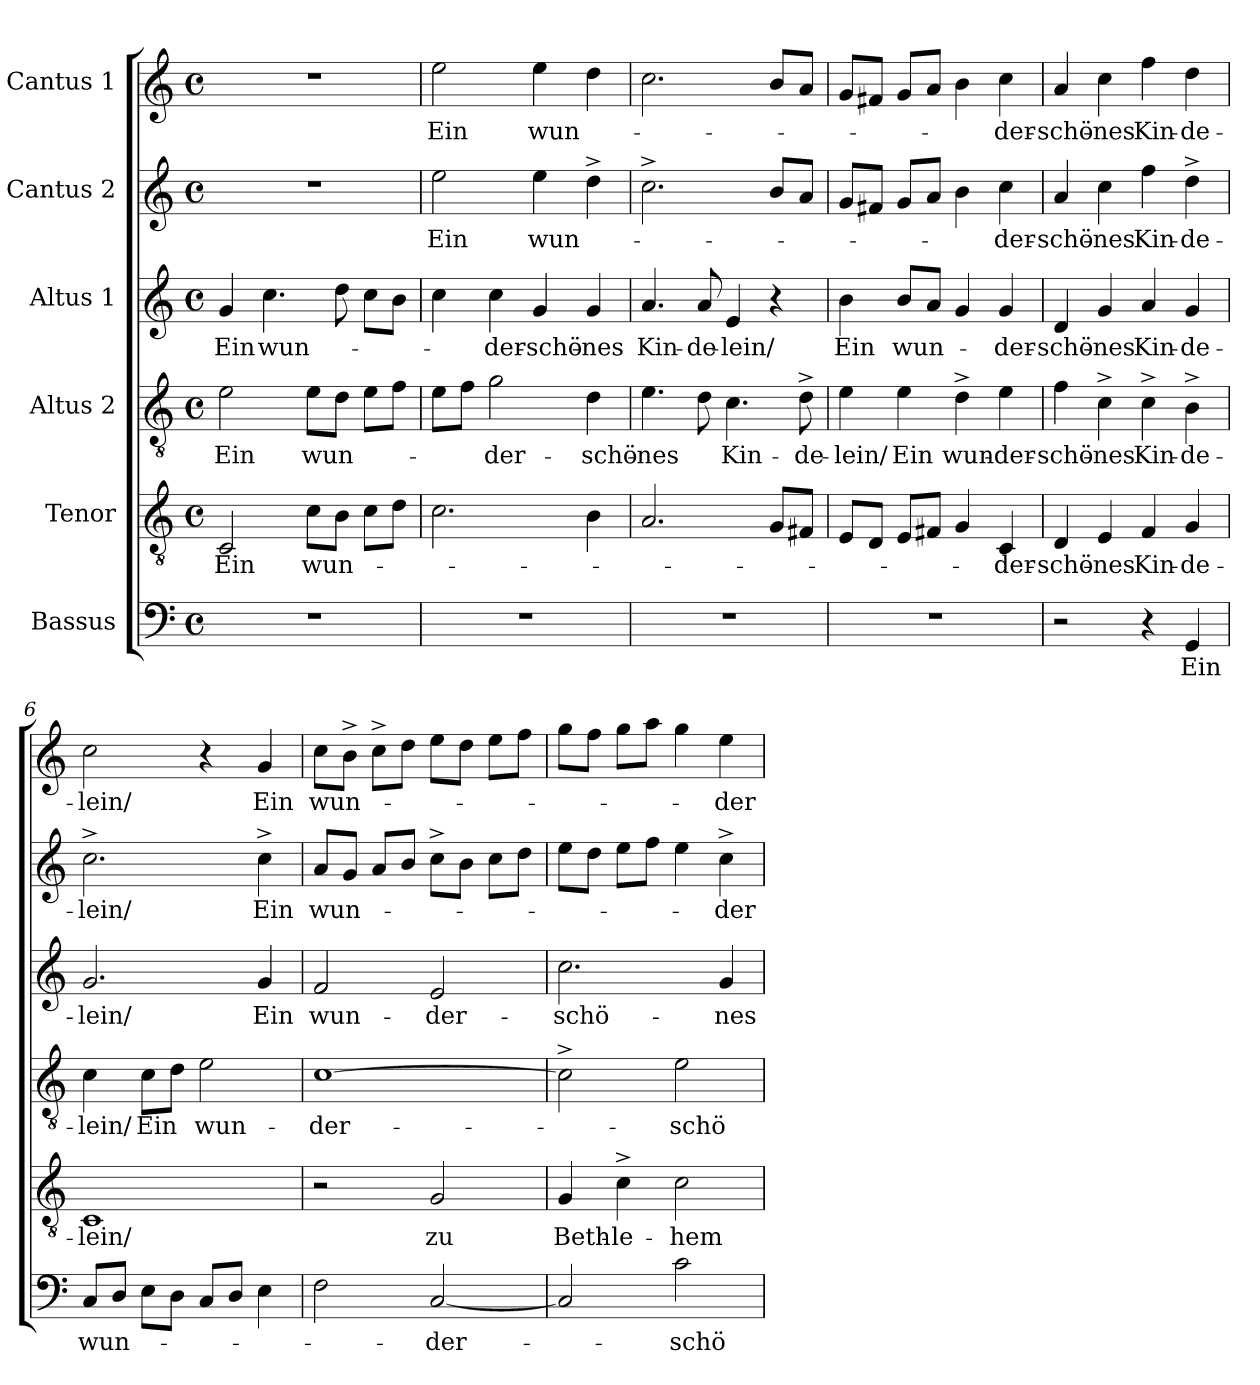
**kern	**text	**kern	**text	**kern	**text	**kern	**text	**kern	**text	**kern	**text
*part6	*part6	*part5	*part5	*part4	*part4	*part3	*part3	*part2	*part2	*part1	*part1
*staff6	*staff6	*staff5	*staff5	*staff4	*staff4	*staff3	*staff3	*staff2	*staff2	*staff1	*staff1
*I"Bassus	*	*I"Tenor	*	*I"Altus 2	*	*I"Altus 1	*	*I"Cantus 2	*	*I"Cantus 1	*
!!LO:PB:g=z
*stria5	*	*stria5	*	*stria5	*	*stria5	*	*stria5	*	*stria5	*
*clefF4	*	*clefGv2	*	*clefGv2	*	*clefG2	*	*clefG2	*	*clefG2	*
*M4/4	*	*M4/4	*	*M4/4	*	*M4/4	*	*M4/4	*	*M4/4	*
*met(c)	*	*met(c)	*	*met(c)	*	*met(c)	*	*met(c)	*	*met(c)	*
=1	=1	=1	=1	=1	=1	=1	=1	=1	=1	=1	=1
!	!	!	!LO:LY:b:cj	!	!LO:LY:b:cj	!	!LO:LY:b:cj	!	!	!	!
1r	.	2C/	Ein	2e\	Ein	4g/	Ein	1r	.	1r	.
!	!	!	!	!	!	!	!LO:LY:b:cj	!	!	!	!
.	.	.	.	.	.	4.cc\	wun-	.	.	.	.
!	!	!	!LO:LY:b:cj	!	!LO:LY:b:cj	!	!	!	!	!	!
.	.	8c\L	wun-	8e\L	wun-	.	.	.	.	.	.
.	.	8B\J	.	8d\J	.	8dd\	.	.	.	.	.
.	.	8c\L	.	8e\L	.	8cc\L	.	.	.	.	.
.	.	8d\J	.	8f\J	.	8b\J	.	.	.	.	.
=2	=2	=2	=2	=2	=2	=2	=2	=2	=2	=2	=2
!	!	!	!	!	!	!	!	!	!LO:LY:b:cj	!	!LO:LY:b:cj
1r	.	2.c\	.	8e\L	.	4cc\	.	2ee\	Ein	2ee\	Ein
.	.	.	.	8f\J	.	.	.	.	.	.	.
!	!	!	!	!	!LO:LY:b:cj	!	!LO:LY:b	!	!	!	!
.	.	.	.	2g\	-der-	4cc\	-der-	.	.	.	.
!	!	!	!	!	!	!	!LO:LY:b:cj	!	!LO:LY:b:cj	!	!LO:LY:b:cj
.	.	.	.	.	.	4g/	-schö-	4ee\	wun-	4ee\	wun-
!	!	!	!	!	!LO:LY:b:cj	!	!LO:LY:b:rj	!	!	!	!
.	.	4B\	.	4d\	-schö-	4g/	-nes	4dd^<\	.	4dd\	.
=3	=3	=3	=3	=3	=3	=3	=3	=3	=3	=3	=3
!	!	!	!	!	!LO:LY:b:cj	!	!LO:LY:b	!	!	!	!
1r	.	2.A/	.	4.e\	-nes	4.a/	Kin-	2.cc^<\	.	2.cc\	.
!	!	!	!	!	!	!	!LO:LY:b:cj	!	!	!	!
.	.	.	.	8d\	.	8a/	-de-	.	.	.	.
!	!	!	!	!	!LO:LY:b:cj	!	!LO:LY:b:rj	!	!	!	!
.	.	.	.	4.c\	Kin-	4e/	-lein/	.	.	.	.
.	.	8G/L	.	.	.	4r	.	8b/L	.	8b/L	.
!	!	!	!	!	!LO:LY:b:cj	!	!	!	!	!	!
.	.	8F#X/J	.	8d^<\	-de-	.	.	8a/J	.	8a/J	.
=4	=4	=4	=4	=4	=4	=4	=4	=4	=4	=4	=4
!	!	!	!	!	!LO:LY:b:cj	!	!LO:LY:b:cj	!	!	!	!
1r	.	8E/L	.	4e\	-lein/	4b\	Ein	8g/L	.	8g/L	.
.	.	8D/J	.	.	.	.	.	8f#X/J	.	8f#X/J	.
!	!	!	!	!	!LO:LY:b:cj	!	!LO:LY:b:cj	!	!	!	!
.	.	8E/L	.	4e\	Ein	8b/L	wun-	8g/L	.	8g/L	.
.	.	8F#X/J	.	.	.	8a/J	.	8a/J	.	8a/J	.
!	!	!	!	!	!LO:LY:b	!	!	!	!	!	!
.	.	4G/	.	4d^<\	wun-	4g/	.	4b\	.	4b\	.
!	!	!	!LO:LY:b:cj	!	!LO:LY:b:rj	!	!LO:LY:b:cj	!	!LO:LY:b:cj	!	!LO:LY:b:cj
.	.	4C/	-der-	4e\	-der-	4g/	-der-	4cc\	-der-	4cc\	-der-
=5	=5	=5	=5	=5	=5	=5	=5	=5	=5	=5	=5
!	!	!	!LO:LY:b:cj	!	!LO:LY:b:cj	!	!LO:LY:b:cj	!	!LO:LY:b:cj	!	!LO:LY:b:cj
2r	.	4D/	-schö-	4f\	-schö-	4d/	-schö-	4a/	-schö-	4a/	-schö-
!	!	!	!LO:LY:b:rj	!	!LO:LY:b:rj	!	!LO:LY:b:rj	!	!LO:LY:b:rj	!	!LO:LY:b:rj
.	.	4E/	-nes	4c^<\	-nes	4g/	-nes	4cc\	-nes	4cc\	-nes
!	!	!	!LO:LY:b:cj	!	!LO:LY:b:cj	!	!LO:LY:b:cj	!	!LO:LY:b:cj	!	!LO:LY:b:cj
4r	.	4F/	Kin-	4c^<\	Kin-	4a/	Kin-	4ff\	Kin-	4ff\	Kin-
!	!LO:LY:b:cj	!	!LO:LY:b:rj	!	!LO:LY:b:rj	!	!LO:LY:b:rj	!	!LO:LY:b:rj	!	!LO:LY:b:rj
4GG/	Ein	4G/	-de-	4B^<\	-de-	4g/	-de-	4dd^<\	-de-	4dd\	-de-
!!LO:LB:g=z
=6	=6	=6	=6	=6	=6	=6	=6	=6	=6	=6	=6
!	!LO:LY:b:cj	!	!LO:LY:b:cj	!	!LO:LY:b:cj	!	!LO:LY:b:cj	!	!LO:LY:b:cj	!	!LO:LY:b:cj
8C/L	wun-	1C	-lein/	4c\	-lein/	2.g/	-lein/	2.cc^<\	-lein/	2cc\	-lein/
8D/J	.	.	.	.	.	.	.	.	.	.	.
!	!	!	!	!	!LO:LY:b:cj	!	!	!	!	!	!
8E\L	.	.	.	8c\L	Ein	.	.	.	.	.	.
8D\J	.	.	.	8d\J	.	.	.	.	.	.	.
!	!	!	!	!	!LO:LY:b:cj	!	!	!	!	!	!
8C/L	.	.	.	2e\	wun-	.	.	.	.	4r	.
8D/J	.	.	.	.	.	.	.	.	.	.	.
!	!	!	!	!	!	!	!LO:LY:b:cj	!	!LO:LY:b:cj	!	!LO:LY:b:cj
4E\	.	.	.	.	.	4g/	Ein	4cc^<\	Ein	4g/	Ein
=7	=7	=7	=7	=7	=7	=7	=7	=7	=7	=7	=7
!	!	!	!	!	!LO:LY:b:cj	!	!LO:LY:b:cj	!	!LO:LY:b:cj	!	!LO:LY:b:cj
2F\	.	2r	.	[>1c	-der-	2f/	wun-	8a/L	wun-	8cc\L	wun-
.	.	.	.	.	.	.	.	8g/J	.	8b^<\J	.
.	.	.	.	.	.	.	.	8a/L	.	8cc^<\L	.
.	.	.	.	.	.	.	.	8b/J	.	8dd\J	.
!	!LO:LY:b:cj	!	!LO:LY:b:cj	!	!	!	!LO:LY:b:cj	!	!	!	!
[<2C/	-der-	2G/	zu	.	.	2e/	-der-	8cc^<\L	.	8ee\L	.
.	.	.	.	.	.	.	.	8b\J	.	8dd\J	.
.	.	.	.	.	.	.	.	8cc\L	.	8ee\L	.
.	.	.	.	.	.	.	.	8dd\J	.	8ff\J	.
=8	=8	=8	=8	=8	=8	=8	=8	=8	=8	=8	=8
!	!	!	!LO:LY:b:cj	!	!	!	!LO:LY:b:cj	!	!	!	!
2C/]	.	4G/	Beth-	2c^<\]	.	2.cc\	-schö-	8ee\L	.	8gg\L	.
.	.	.	.	.	.	.	.	8dd\J	.	8ff\J	.
!	!	!	!LO:LY:b:cj	!	!	!	!	!	!	!	!
.	.	4c^<\	-le-	.	.	.	.	8ee\L	.	8gg\L	.
.	.	.	.	.	.	.	.	8ff\J	.	8aa\J	.
!	!LO:LY:b:cj	!	!LO:LY:b:cj	!	!LO:LY:b:cj	!	!	!	!	!	!
2c\	-schö-	2c\	-hem	2e\	-schö-	.	.	4ee\	.	4gg\	.
!	!	!	!	!	!	!	!LO:LY:b:cj	!	!LO:LY:b:cj	!	!LO:LY:b:cj
.	.	.	.	.	.	4g/	-nes	4cc^<\	-der-	4ee\	-der-
=	=	=	=	=	=	=	=	=	=	=	=
*-	*-	*-	*-	*-	*-	*-	*-	*-	*-	*-	*-
